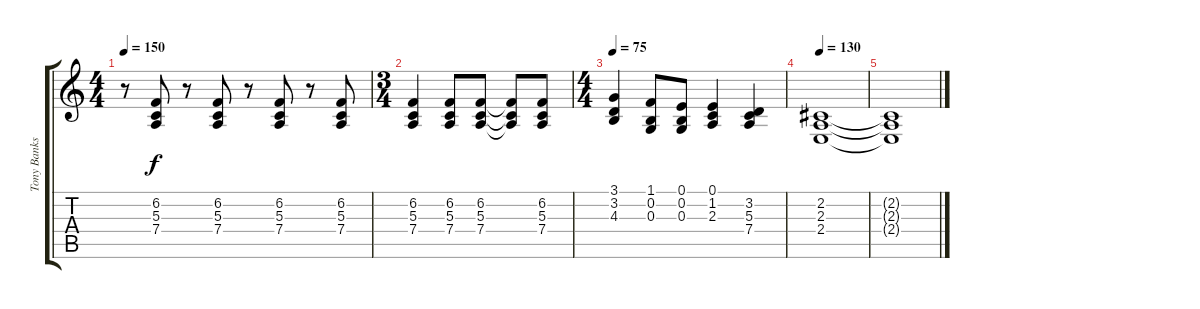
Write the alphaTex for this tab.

\track ("Tony Banks [Left Hand]" "Tony Banks") {instrument acousticgrandpiano}
\staff {score tabs}
\tuning (E4 B3 G3 D3 A2 E2) {hide}
\ts (4 4)
\tempo 150
\clef g2
\ks c
r.8{dy f} (6.2 5.3 7.4).8 r.8 (6.2 5.3 7.4).8 r.8 (6.2 5.3 7.4).8 r.8 (6.2 5.3 7.4).8 |
\ts (3 4)
(6.2 5.3 7.4).4 (6.2 5.3 7.4).8 (6.2 5.3 7.4).8 (6.2{t} 5.3{t} 7.4{t}).8 (6.2 5.3 7.4).8 |
\ts (4 4)
\tempo 75
(3.1 3.2 4.3).4 (1.1 0.2 0.3).8 (0.1 0.2 0.3).8 (0.1 1.2 2.3).4 (3.2 5.3 7.4).4 |
\tempo 130
(2.2 2.3 2.4).1 |
(2.2{t} 2.3{t} 2.4{t}).1
